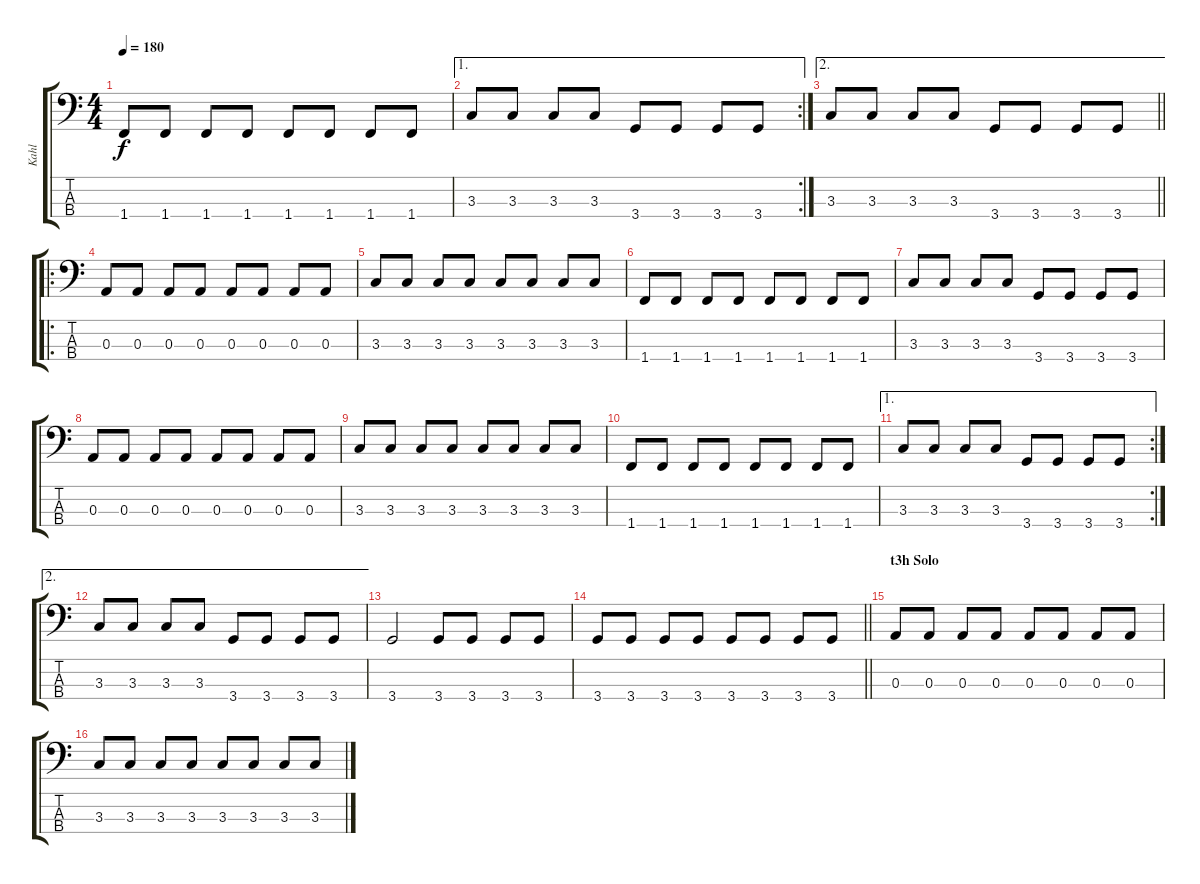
\track ("Kahl" "Kahl") {instrument electricbassfinger}
\staff {score tabs}
\tuning (G2 D2 A1 E1) {hide}
\ts (4 4)
\tempo 180
\clef f4
\ks c
1.4.8{dy f} 1.4.8 1.4.8 1.4.8 1.4.8 1.4.8 1.4.8 1.4.8 |
\ae 1
\rc 2
3.3.8 3.3.8 3.3.8 3.3.8 3.4.8 3.4.8 3.4.8 3.4.8 |
\ae 2
\barLineRight lightlight
3.3.8 3.3.8 3.3.8 3.3.8 3.4.8 3.4.8 3.4.8 3.4.8 |
\ro
0.3.8 0.3.8 0.3.8 0.3.8 0.3.8 0.3.8 0.3.8 0.3.8 |
3.3.8 3.3.8 3.3.8 3.3.8 3.3.8 3.3.8 3.3.8 3.3.8 |
1.4.8 1.4.8 1.4.8 1.4.8 1.4.8 1.4.8 1.4.8 1.4.8 |
3.3.8 3.3.8 3.3.8 3.3.8 3.4.8 3.4.8 3.4.8 3.4.8 |
0.3.8 0.3.8 0.3.8 0.3.8 0.3.8 0.3.8 0.3.8 0.3.8 |
3.3.8 3.3.8 3.3.8 3.3.8 3.3.8 3.3.8 3.3.8 3.3.8 |
1.4.8 1.4.8 1.4.8 1.4.8 1.4.8 1.4.8 1.4.8 1.4.8 |
\ae 1
\rc 2
3.3.8 3.3.8 3.3.8 3.3.8 3.4.8 3.4.8 3.4.8 3.4.8 |
\ae 2
3.3.8 3.3.8 3.3.8 3.3.8 3.4.8 3.4.8 3.4.8 3.4.8 |
3.4.2 3.4.8 3.4.8 3.4.8 3.4.8 |
\barLineRight lightlight
3.4.8 3.4.8 3.4.8 3.4.8 3.4.8 3.4.8 3.4.8 3.4.8 |
\section ("" "t3h Solo")
0.3.8 0.3.8 0.3.8 0.3.8 0.3.8 0.3.8 0.3.8 0.3.8 |
3.3.8 3.3.8 3.3.8 3.3.8 3.3.8 3.3.8 3.3.8 3.3.8
